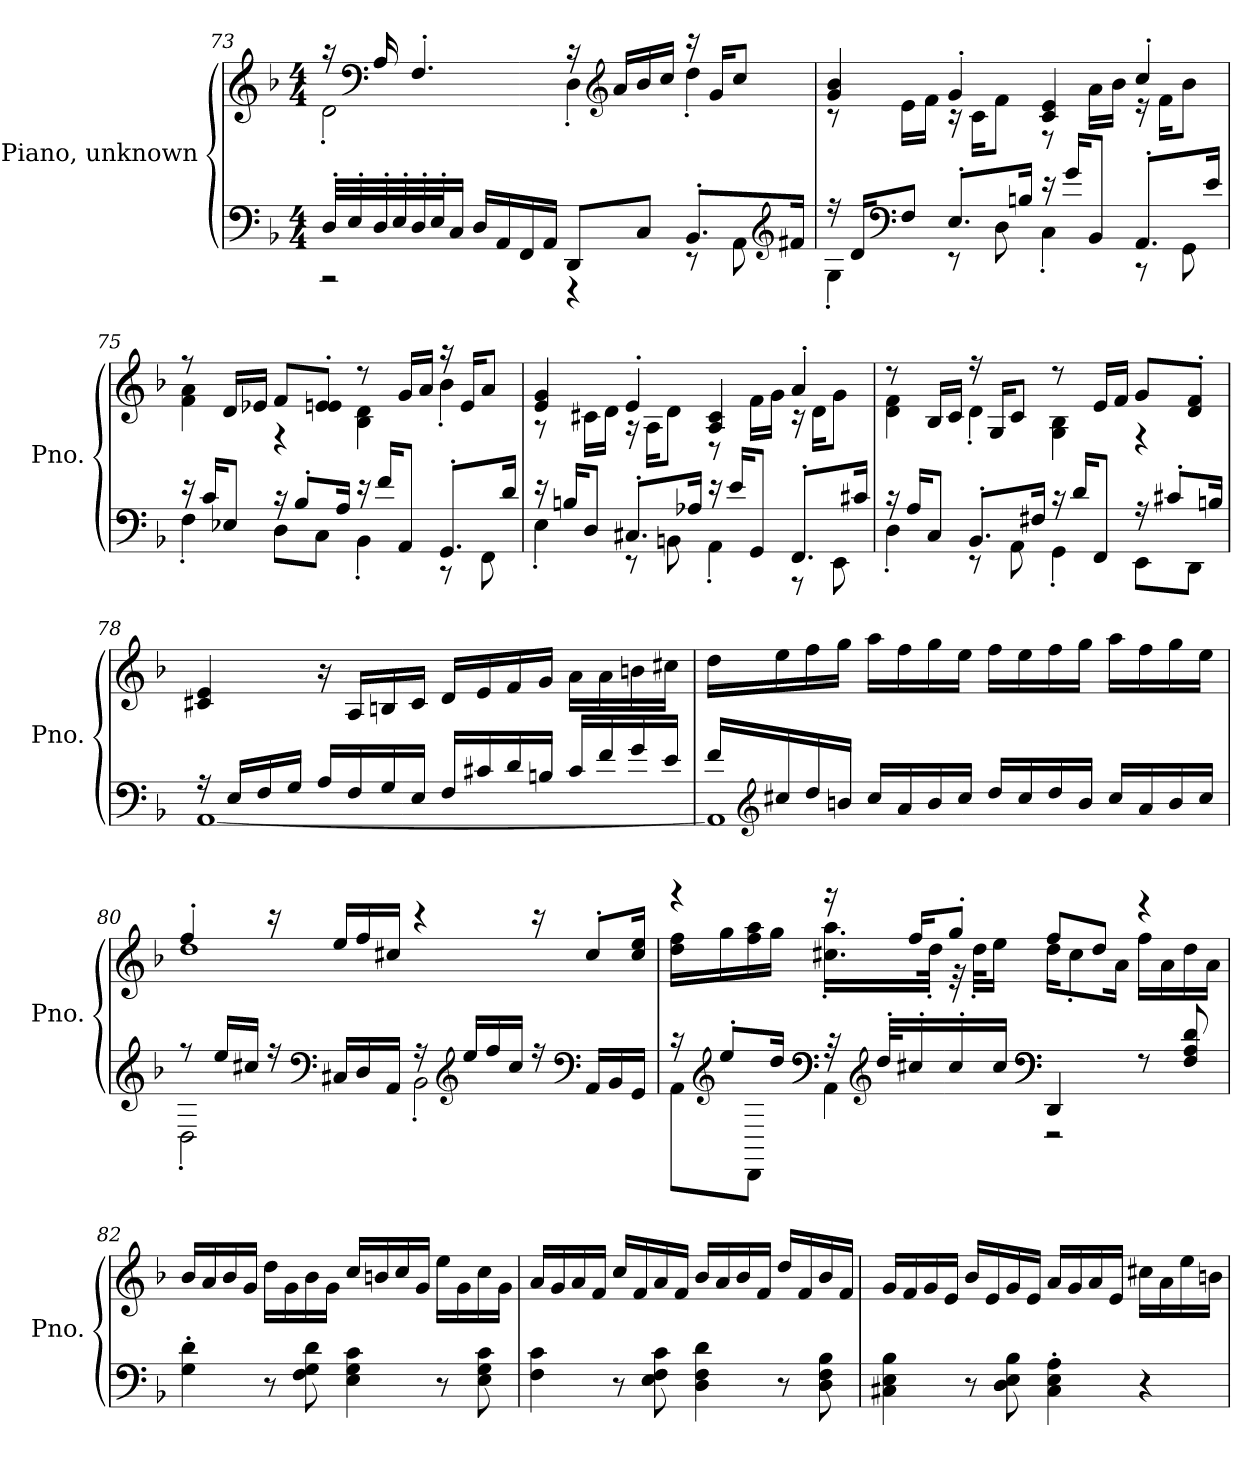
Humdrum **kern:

**kern	**kern
*part1	*part1
*staff2	*staff1
*I"Piano, unknown	*
*I'Pno.	*
!!LO:LB:g=z
*clefF4	*clefG2
*k[b-]	*k[b-]
*M4/4	*M4/4
=73	=73
*^	*^
32D'/LLL	2r	16r	2d'\
32E'/	.	.	.
*	*	*clefF4	*
32D'/	.	16A/	.
32E'/	.	.	.
32D'/	.	4.F'/	.
32E'/J	.	.	.
16C/JJ	.	.	.
16D/LL	.	.	.
16AA/	.	.	.
16FF/	.	.	.
16AA/JJ	.	.	.
8DD/L	4r	16r	4D'\
*	*	*clefG2	*
.	.	16a/LL	.
8C/J	.	16b-/	.
.	.	16cc/JJ	.
8.BB-'/L	8r	16r	4dd'\
.	.	16g/KL	.
.	8AA\	8cc/J	.
*clefG2	*	*	*
16f#X/Jk	.	.	.
=74	=74	=74	=74
16r	4G'\	4g/ 4b-/	8r
16d/KL	.	.	.
*clefF4	*	*	*
8F/J	.	.	16e\LL
.	.	.	16f\JJ
8.E'/L	8r	4g'/	16r
.	.	.	16c\KL
.	8D\	.	8f\J
16Bn/Jk	.	.	.
16r	4C'\	4c/ 4e/	8r
16g/KL	.	.	.
8BB-/J	.	.	16a\LL
.	.	.	16b-\JJ
8.AA'/L	8r	4cc'/	16r
.	.	.	16f\KL
.	8GG\	.	8b-\J
16e/Jk	.	.	.
!!LO:PB:g=z	!!
=75	=75	=75	=75
16r	4F'\	8r	4f\ 4a\
16c/KL	.	.	.
8E-X/J	.	16d/LL	.
.	.	16e-X/JJ	.
16r	8D\L	8f/L	4r
8B-'/L	.	.	.
.	8C\J	8e-/' 8en/'J	.
16A/Jk	.	.	.
16r	4BB-'\	8r	4B-\ 4d\
16f/KL	.	.	.
8AA/J	.	16g/LL	.
.	.	16a/JJ	.
8.GG'/L	8r	16r	4b-'\
.	.	16e/KL	.
.	8FF\	8a/J	.
16d/Jk	.	.	.
=76	=76	=76	=76
16r	4E'\	4e/ 4g/	8r
16Bn/KL	.	.	.
8D/J	.	.	16c#X\LL
.	.	.	16d\JJ
8.C#X'/L	8r	4e'/	16r
.	.	.	16A\KL
.	8BBn\	.	8d\J
16A-X/Jk	.	.	.
16r	4AA'\	4A/ 4c#/	8r
16e/KL	.	.	.
8GG/J	.	.	16f\LL
.	.	.	16g\JJ
8.FF'/L	8r	4a'/	16r
.	.	.	16d\KL
.	8EE\	.	8g\J
16c#X/Jk	.	.	.
!!LO:LB:g=z	!!
=77	=77	=77	=77
16r	4D'\	8r	4d\ 4f\
16A/KL	.	.	.
8C/J	.	16B-/LL	.
.	.	16c/JJ	.
8.BB-'/L	8r	16r	4d'\
.	.	16G/KL	.
.	8AA\	8c/J	.
16F#X/Jk	.	.	.
16r	4GG'\	8r	4G\ 4B-\
16d/KL	.	.	.
8FF/J	.	16e/LL	.
.	.	16f/JJ	.
16r	8EE\L	8g/L	4r
8c#X'/L	.	.	.
.	8DD\J	8d/' 8f/'J	.
16Bn/Jk	.	.	.
*	*	*v	*v
=78	=78	=78
16r	[1AA	4c#X/ 4e/
16E/LL	.	.
16F/	.	.
16G/JJ	.	.
16A/LL	.	16r
16F/	.	16A/LL
16G/	.	16Bn/
16E/JJ	.	16c#/JJ
16F/LL	.	16d/LL
16c#X/	.	16e/
16d/	.	16f/
16Bn/JJ	.	16g/JJ
16c#/LL	.	16a\LL
16f/	.	16a\
16g/	.	16bn\
16e/JJ	.	16cc#X\JJ
!!LO:LB:g=z
=79	=79	=79
16f/LL	1AA]	16dd\LL
*clefG2	*	*
16cc#X/	.	16ee\
16dd/	.	16ff\
16bn/JJ	.	16gg\JJ
16cc#/LL	.	16aa\LL
16a/	.	16ff\
16b/	.	16gg\
16cc#/JJ	.	16ee\JJ
16dd/LL	.	16ff\LL
16cc#/	.	16ee\
16dd/	.	16ff\
16b/JJ	.	16gg\JJ
16cc#/LL	.	16aa\LL
16a/	.	16ff\
16b/	.	16gg\
16cc#/JJ	.	16ee\JJ
=80	=80	=80
*	*	*^
8r	2D'\	4ff'/	1dd
16ee/LL	.	.	.
16cc#X/JJ	.	.	.
16r	.	16r	.
*clefF4	*	*	*
16C#X/LL	.	16ee/LL	.
16D/	.	16ff/	.
16AA/JJ	.	16cc#X/JJ	.
16r	2BB-'\	4r	.
*clefG2	*	*	*
16ee/LL	.	.	.
16ff/	.	.	.
16cc#/JJ	.	.	.
16r	.	16r	.
*clefF4	*	*	*
16AA/LL	.	8cc#'/L	.
16BB-/	.	.	.
16GG/JJ	.	16cc#/ 16ee/Jk	.
!!LO:LB:g=z	!!
=81	=81	=81	=81
16r	8AA\L	4r	16dd\ 16ff\LL
*clefG2	*	*	*
8ee'/L	.	.	16gg\
.	8DD\J	.	16ff\ 16aa\
16dd/Jk	.	.	16gg\JJ
*clefF4	*	*	*
32r	4AA\	16r	16.cc#X\' 16.aa\'LL
*clefG2	*	*	*
32dd'/KLL	.	.	.
16cc#X'/	.	16ff/KL	.
.	.	.	32dd'\JJk
16cc#'/	.	8gg'/J	32r
.	.	.	32dd'\KLL
16cc#/JJ	.	.	16ee\JJ
*clefF4	*	*	*
4DD/	2r	8ff/L	16dd\KL
.	.	.	8cc#'\
.	.	8dd/J	.
.	.	.	16a\Jk
8r	.	4r	16ff\LL
.	.	.	16a\
8F/ 8A/ 8d/	.	.	16dd\
.	.	.	16a\JJ
*v	*v	*	*
*	*v	*v
=82	=82
4G\' 4d\'	16b-/LL
.	16a/
.	16b-/
.	16g/JJ
8r	16dd\LL
.	16g\
8F\ 8G\ 8d\	16b-\
.	16g\JJ
4E\ 4G\ 4c\	16cc/LL
.	16bn/
.	16cc/
.	16g/JJ
8r	16ee\LL
.	16g\
8E\ 8G\ 8c\	16cc\
.	16g\JJ
!!LO:LB:g=z
=83	=83
4F\ 4c\	16a/LL
.	16g/
.	16a/
.	16f/JJ
8r	16cc/LL
.	16f/
8E\ 8F\ 8c\	16a/
.	16f/JJ
4D\ 4F\ 4d\	16b-/LL
.	16a/
.	16b-/
.	16f/JJ
8r	16dd/LL
.	16f/
8D\ 8F\ 8B-\	16b-/
.	16f/JJ
=84	=84
4C#X\ 4E\ 4B-\	16g/LL
.	16f/
.	16g/
.	16e/JJ
8r	16b-/LL
.	16e/
8D\ 8E\ 8B-\	16g/
.	16e/JJ
4C#\' 4E\' 4A\'	16a/LL
.	16g/
.	16a/
.	16e/JJ
4r	16cc#X\LL
.	16a\
.	16ee\
.	16bn\JJ
=	=
*-	*-
